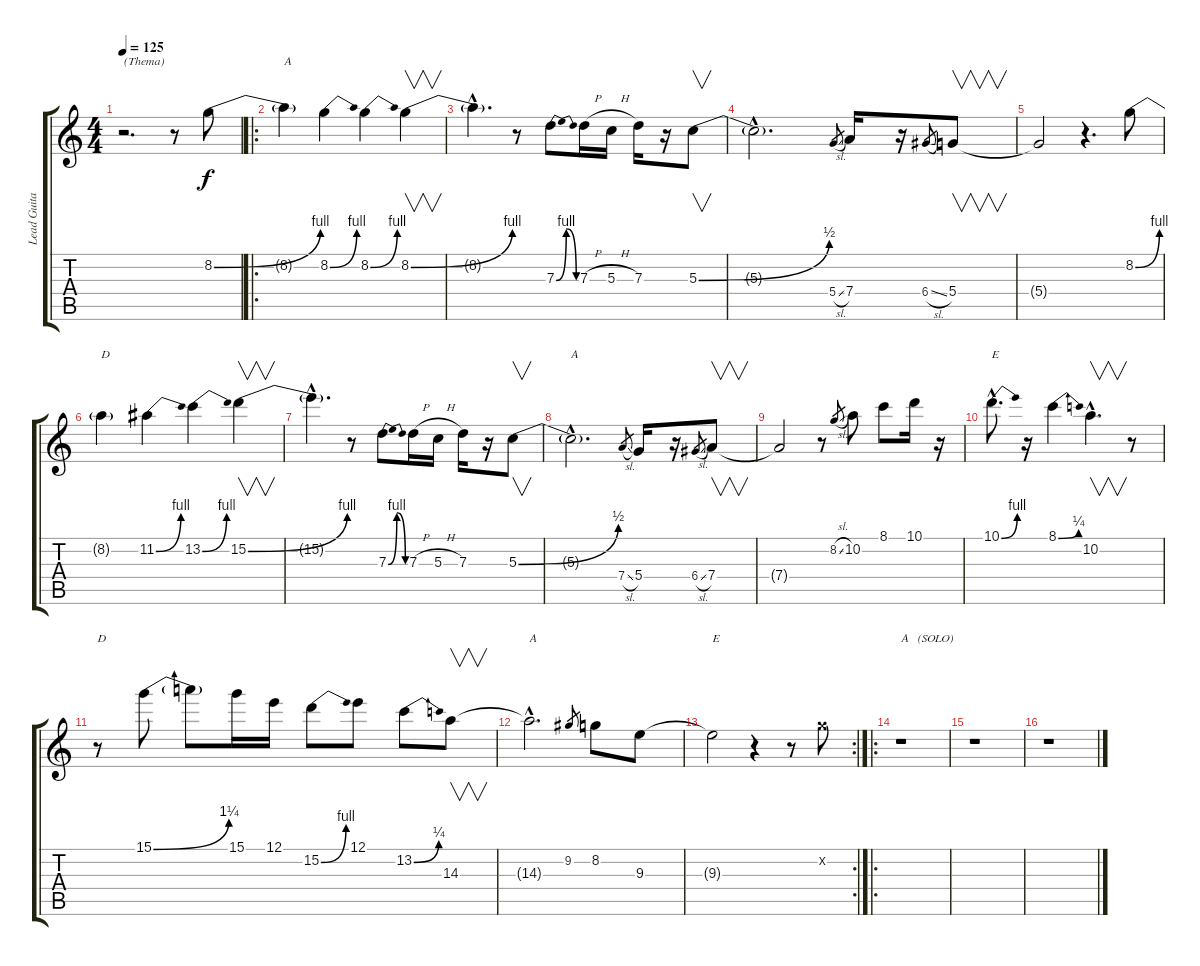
\track ("Lead Guitar " "Lead Guita") {instrument distortionguitar}
\staff {score tabs}
\tuning (E4 B3 G3 D3 A2 E2) {hide}
\ts (4 4)
\tempo 125
\clef g2
\ks c
r.2{d txt "(Thema)" dy f instrument distortionguitar} r.8 8.2{be (bend 0 0 60 4)}.8 |
\ro
8.2{t}.4{txt "A"} 8.2{be (bend 0 0 60 4)}.4 8.2{be (bend 0 0 60 4)}.4 8.2{be (bend 0 0 60 4)}.4{v} |
8.2{hac t}.4{d} r.8 7.3{be (bendrelease 0 0 41 4 50 4 60 0)}.8 7.3{h}.16 5.3{h}.16 7.3.16 r.16 5.3{be (bend 0 0 60 2)}.8{v} |
5.3{hac t}.2{d} 5.4{sl}.8{gr} 7.4.16 r.16 6.4{sl}.8{gr} 5.4.8{v} |
5.4{t}.2 r.4{d} 8.2{be (bend 0 0 60 4)}.8 |
8.2{t}.4{txt "D"} 11.2{be (bend 0 0 60 4)}.4 13.2{be (bend 0 0 60 4)}.4 15.2{be (bend 0 0 60 4)}.4{v} |
15.2{hac t}.4{d} r.8 7.3{be (bendrelease 0 0 41 4 50 4 60 0)}.8 7.3{h}.16 5.3{h}.16 7.3.16 r.16 5.3{be (bend 0 0 60 2)}.8{v} |
5.3{hac t}.2{d txt "A"} 7.4{sl}.8{gr} 5.4.16 r.16 6.4{sl}.8{gr} 7.4.8{v} |
7.4{t}.2 r.8 8.2{sl}.8{gr} 10.2.8 8.1.8 10.1.16 r.16 |
10.1{be (bend 0 0 60 4) hac}.8{d txt "E"} r.16 8.1{be (bend 0 0 60 1)}.4 10.2{hac}.4{v d} r.8 |
r.8{txt "D"} 15.1{be (bend 0 0 60 5)}.8 15.1{t}.8 15.1.16 12.1.16 15.2{be (bend 0 0 60 4)}.8 12.1.8 13.2{be (bend 0 0 60 1)}.8 14.3.8{v} |
14.3{hac t}.2{d txt "A"} 9.2.8{gr} 8.2.8 9.3.8 |
\rc 2
9.3{t}.2{txt "E"} r.4 r.8 8.2{x}.8 |
\ro
r.1{txt "A   (SOLO)"} |
r.1 |
r.1
